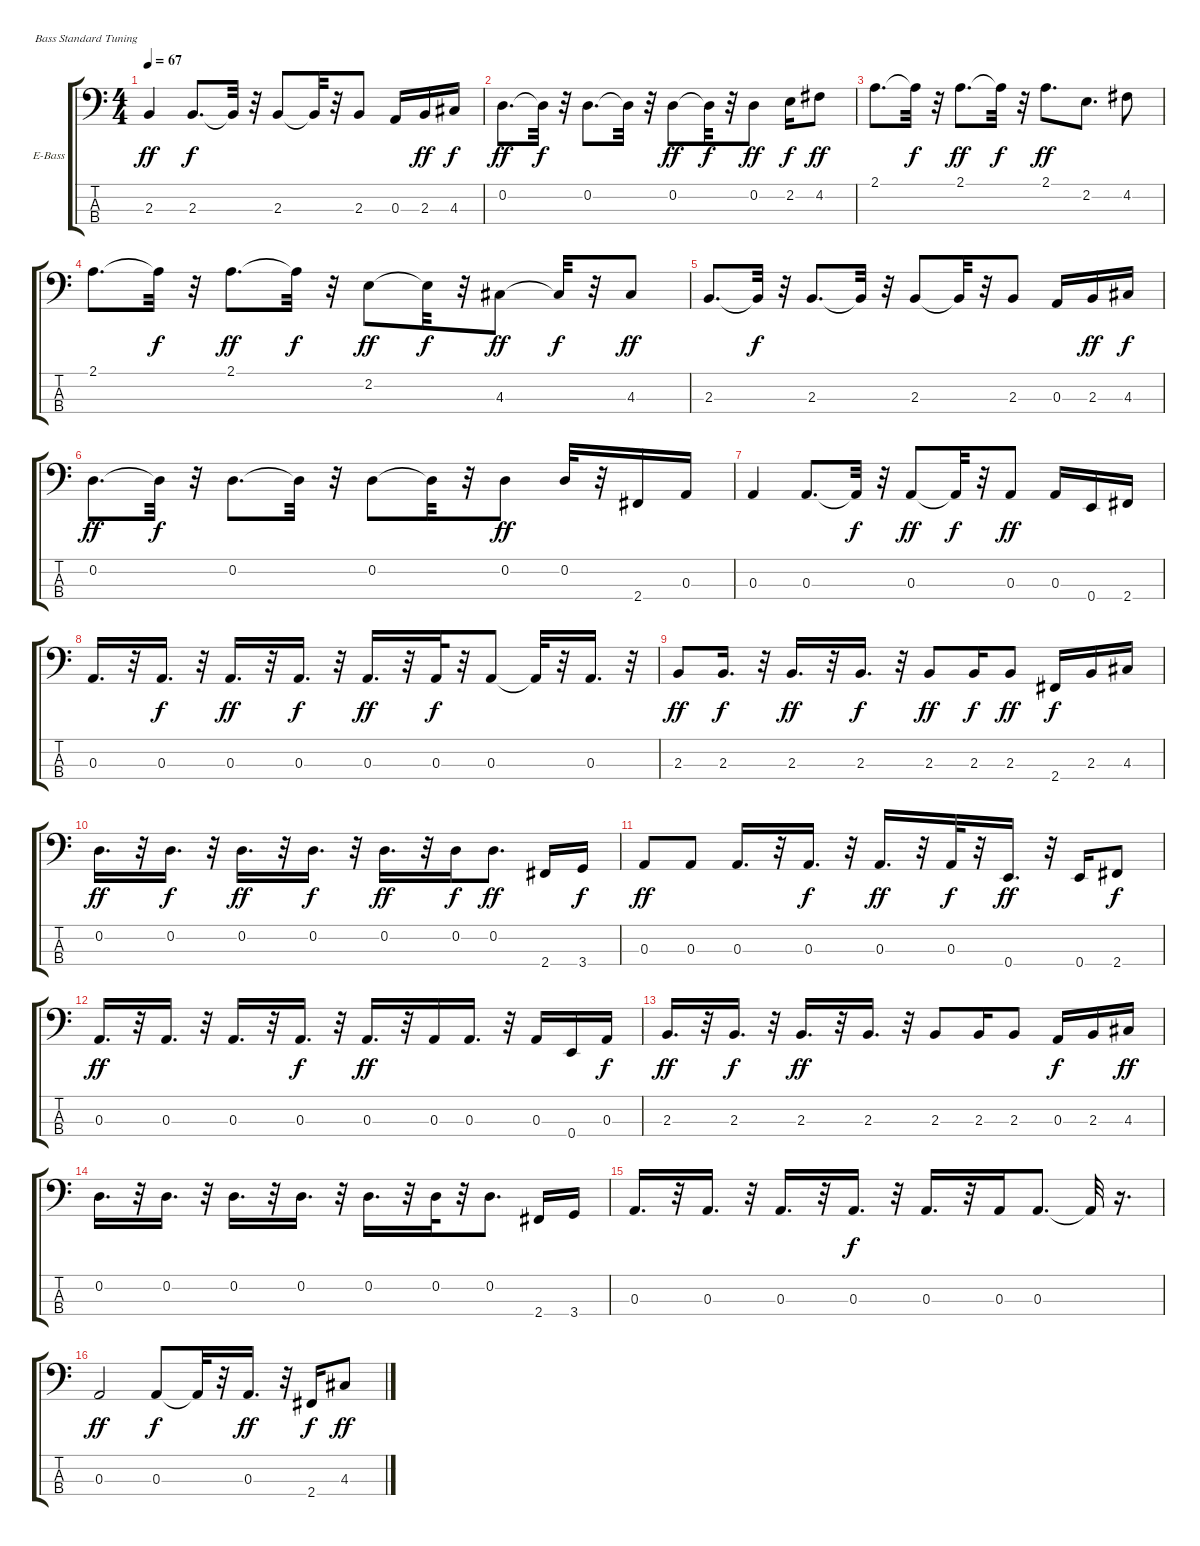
\defaultSystemsLayout 4
\bracketExtendMode groupsimilarinstruments
\firstSystemTrackNameOrientation horizontal
\otherSystemsTrackNameOrientation horizontal
\track ("Electric Bass" "E-Bass") {instrument electricbassfinger}
\staff {score tabs}
\tuning (G2 D2 A1 E1)
\ts (4 4)
\tempo 67
\clef f4
\ks c
2.3.4{dy ff} 2.3.8{d dy f} 2.3{t}.32 r.32 2.3.8 2.3{t}.32 r.32 2.3.8 0.3.16 2.3.16{dy ff} 4.3.16{dy f} |
0.2.8{d dy ff} 0.2{t}.32{dy f} r.32 0.2.8{d} 0.2{t}.32 r.32 0.2.8{dy ff} 0.2{t}.32{dy f} r.32 0.2.8{dy ff} 2.2.16{dy f} 4.2.8{dy ff} |
2.1.8{d} 2.1{t}.32{dy f} r.32 2.1.8{d dy ff} 2.1{t}.32{dy f} r.32 2.1.8{d dy ff} 2.2.8{d} 4.2.8 |
2.1.8{d} 2.1{t}.32{dy f} r.32 2.1.8{d dy ff} 2.1{t}.32{dy f} r.32 2.2.8{dy ff} 2.2{t}.32{dy f} r.32 4.3.8{dy ff} 4.3{t}.32{dy f} r.32 4.3.8{dy ff} |
2.3.8{d} 2.3{t}.32{dy f} r.32 2.3.8{d} 2.3{t}.32 r.32 2.3.8 2.3{t}.32 r.32 2.3.8 0.3.16 2.3.16{dy ff} 4.3.16{dy f} |
0.2.8{d dy ff} 0.2{t}.32{dy f} r.32 0.2.8{d} 0.2{t}.32 r.32 0.2.8 0.2{t}.32 r.32 0.2.8{dy ff} 0.2.32 r.32 2.4.16 0.3.16 |
0.3.4 0.3.8{d} 0.3{t}.32{dy f} r.32 0.3.8{dy ff} 0.3{t}.32{dy f} r.32 0.3.8{dy ff} 0.3.16 0.4.16 2.4.16 |
0.3.16{d} r.32 0.3.16{d dy f} r.32 0.3.16{d dy ff} r.32 0.3.16{d dy f} r.32 0.3.16{d dy ff} r.32 0.3.32{dy f} r.32 0.3.8 0.3{t}.32 r.32 0.3.16{d} r.32 |
2.3.8{dy ff} 2.3.16{d dy f} r.32 2.3.16{d dy ff} r.32 2.3.16{d dy f} r.32 2.3.8{dy ff} 2.3.16{dy f} 2.3.8{dy ff} 2.4.16{dy f} 2.3.16 4.3.16 |
0.2.16{d dy ff} r.32 0.2.16{d dy f} r.32 0.2.16{d dy ff} r.32 0.2.16{d dy f} r.32 0.2.16{d dy ff} r.32 0.2.16{dy f} 0.2.8{d dy ff} 2.4.16 3.4.16{dy f} |
0.3.8{dy ff} 0.3.8 0.3.16{d} r.32 0.3.16{d dy f} r.32 0.3.16{d dy ff} r.32 0.3.32{dy f} r.32 0.4.16{d dy ff} r.32 0.4.16 2.4.8{dy f} |
0.3.16{d dy ff} r.32 0.3.16{d} r.32 0.3.16{d} r.32 0.3.16{d dy f} r.32 0.3.16{d dy ff} r.32 0.3.16 0.3.16{d} r.32 0.3.16 0.4.16 0.3.16{dy f} |
2.3.16{d dy ff} r.32 2.3.16{d dy f} r.32 2.3.16{d dy ff} r.32 2.3.16{d} r.32 2.3.8 2.3.16 2.3.8 0.3.16{dy f} 2.3.16 4.3.16{dy ff} |
0.2.16{d} r.32 0.2.16{d} r.32 0.2.16{d} r.32 0.2.16{d} r.32 0.2.16{d} r.32 0.2.32 r.32 0.2.8{d} 2.4.16 3.4.16 |
0.3.16{d} r.32 0.3.16{d} r.32 0.3.16{d} r.32 0.3.16{d dy f} r.32 0.3.16{d} r.32 0.3.16 0.3.8{d} 0.3{t}.32 r.16{d} |
0.3.2{dy ff} 0.3.8{dy f} 0.3{t}.32 r.32 0.3.16{d dy ff} r.32 2.4.16{dy f} 4.3.8{dy ff}
